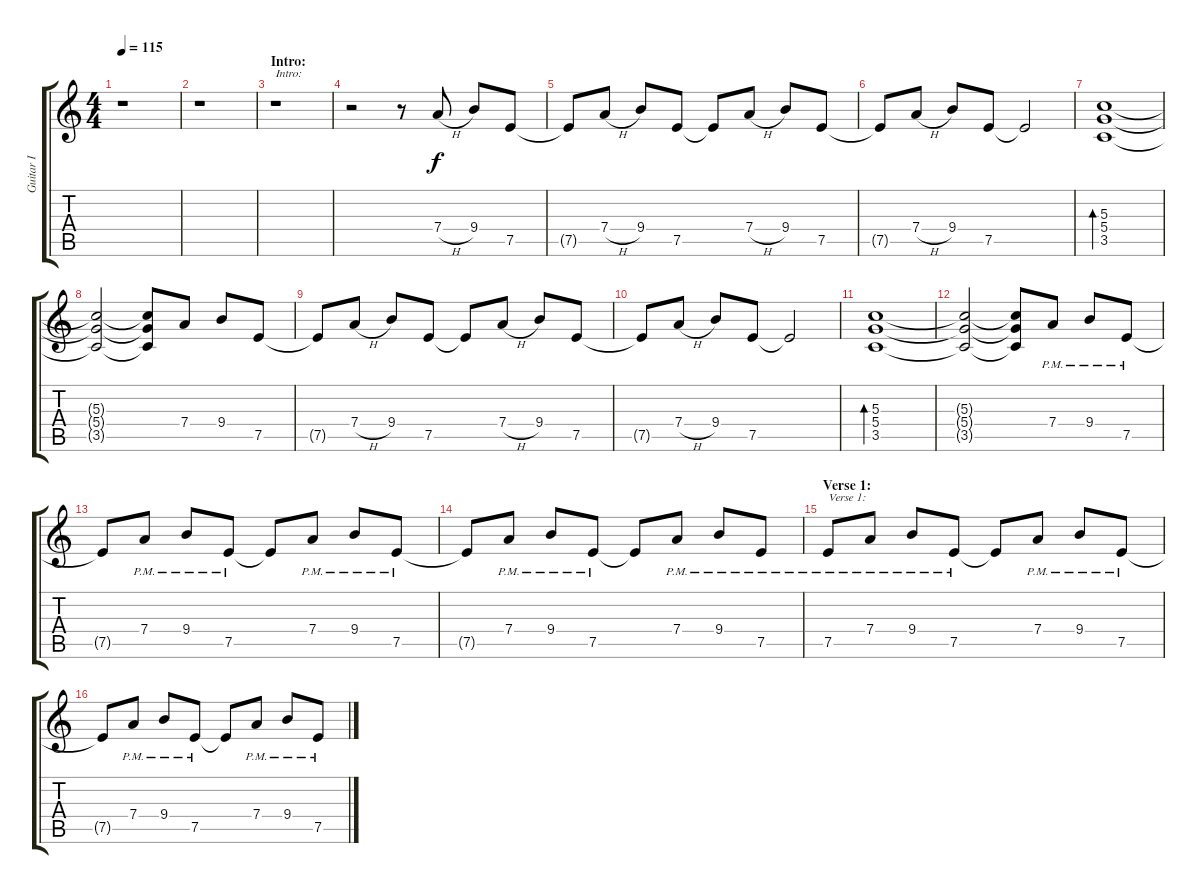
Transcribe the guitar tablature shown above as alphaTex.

\track ("Guitar I" "Guitar I") {instrument distortionguitar}
\staff {score tabs}
\tuning (E4 B3 G3 D3 A2 E2) {hide}
\ts (4 4)
\tempo 115
\clef g2
\ks c
r.1{dy f instrument distortionguitar} |
r.1 |
\section ("" "Intro:")
r.1{txt "Intro:"} |
r.2 r.8 7.4{h}.8 9.4.8 7.5.8 |
7.5{t}.8 7.4{h}.8 9.4.8 7.5.8 7.5{t}.8 7.4{h}.8 9.4.8 7.5.8 |
7.5{t}.8 7.4{h}.8 9.4.8 7.5.8 7.5{t}.2 |
(5.3 5.4 3.5).1{bd 480} |
(5.3{t} 5.4{t} 3.5{t}).2 (5.3{t} 5.4{t} 3.5{t}).8 7.4.8 9.4.8 7.5.8 |
7.5{t}.8 7.4{h}.8 9.4.8 7.5.8 7.5{t}.8 7.4{h}.8 9.4.8 7.5.8 |
7.5{t}.8 7.4{h}.8 9.4.8 7.5.8 7.5{t}.2 |
(5.3 5.4 3.5).1{bd 480} |
(5.3{t} 5.4{t} 3.5{t}).2 (5.3{t} 5.4{t} 3.5{t}).8 7.4{pm}.8{instrument electricguitarmuted} 9.4{pm}.8 7.5{pm}.8 |
7.5{t}.8 7.4{pm}.8 9.4{pm}.8 7.5{pm}.8 7.5{t}.8 7.4{pm}.8 9.4{pm}.8 7.5{pm}.8 |
7.5{t}.8 7.4{pm}.8 9.4{pm}.8 7.5{pm}.8 7.5{t}.8 7.4{pm}.8 9.4{pm}.8 7.5{pm}.8 |
\section ("" "Verse 1:")
7.5{pm}.8{txt "Verse 1:"} 7.4{pm}.8 9.4{pm}.8 7.5{pm}.8 7.5{t}.8 7.4{pm}.8 9.4{pm}.8 7.5{pm}.8 |
7.5{t}.8 7.4{pm}.8 9.4{pm}.8 7.5{pm}.8 7.5{t}.8 7.4{pm}.8 9.4{pm}.8 7.5{pm}.8
